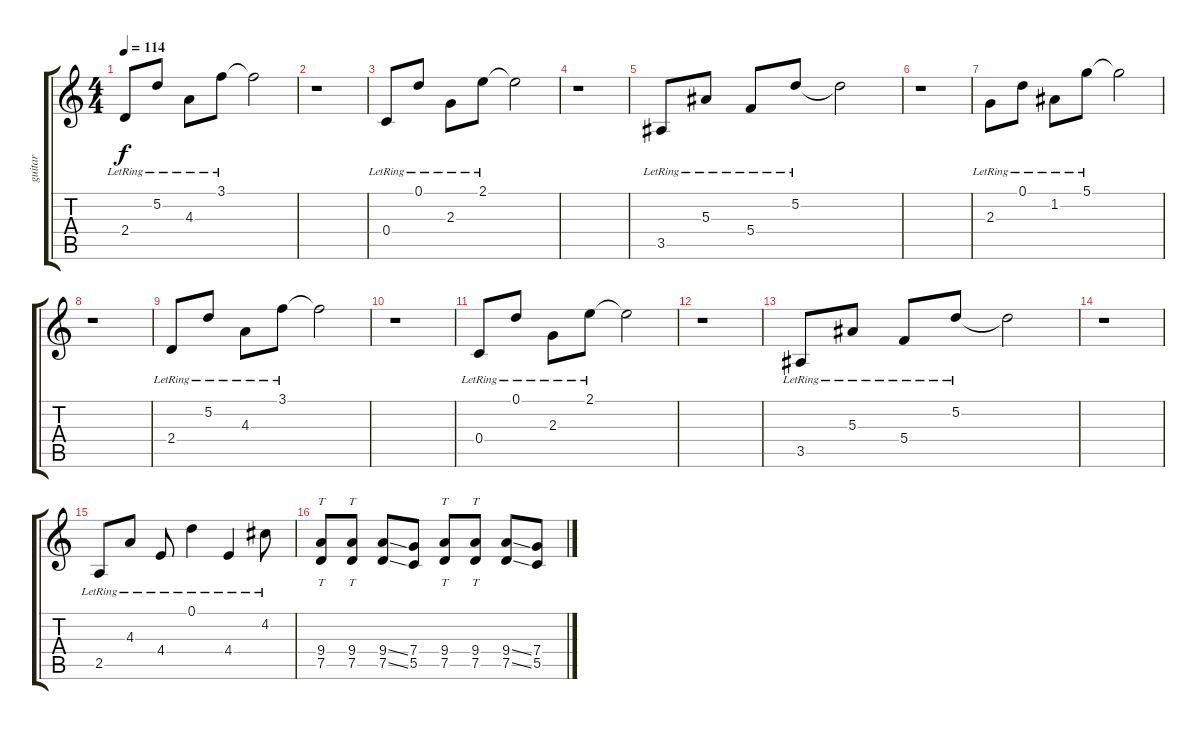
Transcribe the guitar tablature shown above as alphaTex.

\track ("guitar" "guitar") {instrument distortionguitar}
\staff {score tabs}
\tuning (D4 A3 F3 C3 G2 D2) {hide}
\ts (4 4)
\tempo 114
\clef g2
\ks c
2.4{lr}.8{dy f volume 16 instrument acousticguitarsteel} 5.2{lr}.8 4.3{lr}.8 3.1{lr}.8 3.1{t}.2 |
r.1 |
0.4{lr}.8 0.1{lr}.8 2.3{lr}.8 2.1{lr}.8 2.1{t}.2 |
r.1 |
3.5{lr}.8 5.3{lr}.8 5.4{lr}.8 5.2{lr}.8 5.2{t}.2 |
r.1 |
2.3{lr}.8 0.1{lr}.8 1.2{lr}.8 5.1{lr}.8 5.1{t}.2 |
r.1 |
2.4{lr}.8 5.2{lr}.8 4.3{lr}.8 3.1{lr}.8 3.1{t}.2 |
r.1 |
0.4{lr}.8 0.1{lr}.8 2.3{lr}.8 2.1{lr}.8 2.1{t}.2 |
r.1 |
3.5{lr}.8 5.3{lr}.8 5.4{lr}.8 5.2{lr}.8 5.2{t}.2 |
r.1 |
2.5{lr}.8 4.3{lr}.8 4.4{lr}.8 0.1{lr}.4 4.4{lr}.4 4.2{lr}.8 |
(9.4 7.5).8{tt} (9.4 7.5).8{tt} (9.4{ss} 7.5{ss}).8 (7.4 5.5).8 (9.4 7.5).8{tt} (9.4 7.5).8{tt} (9.4{ss} 7.5{ss}).8 (7.4 5.5).8
